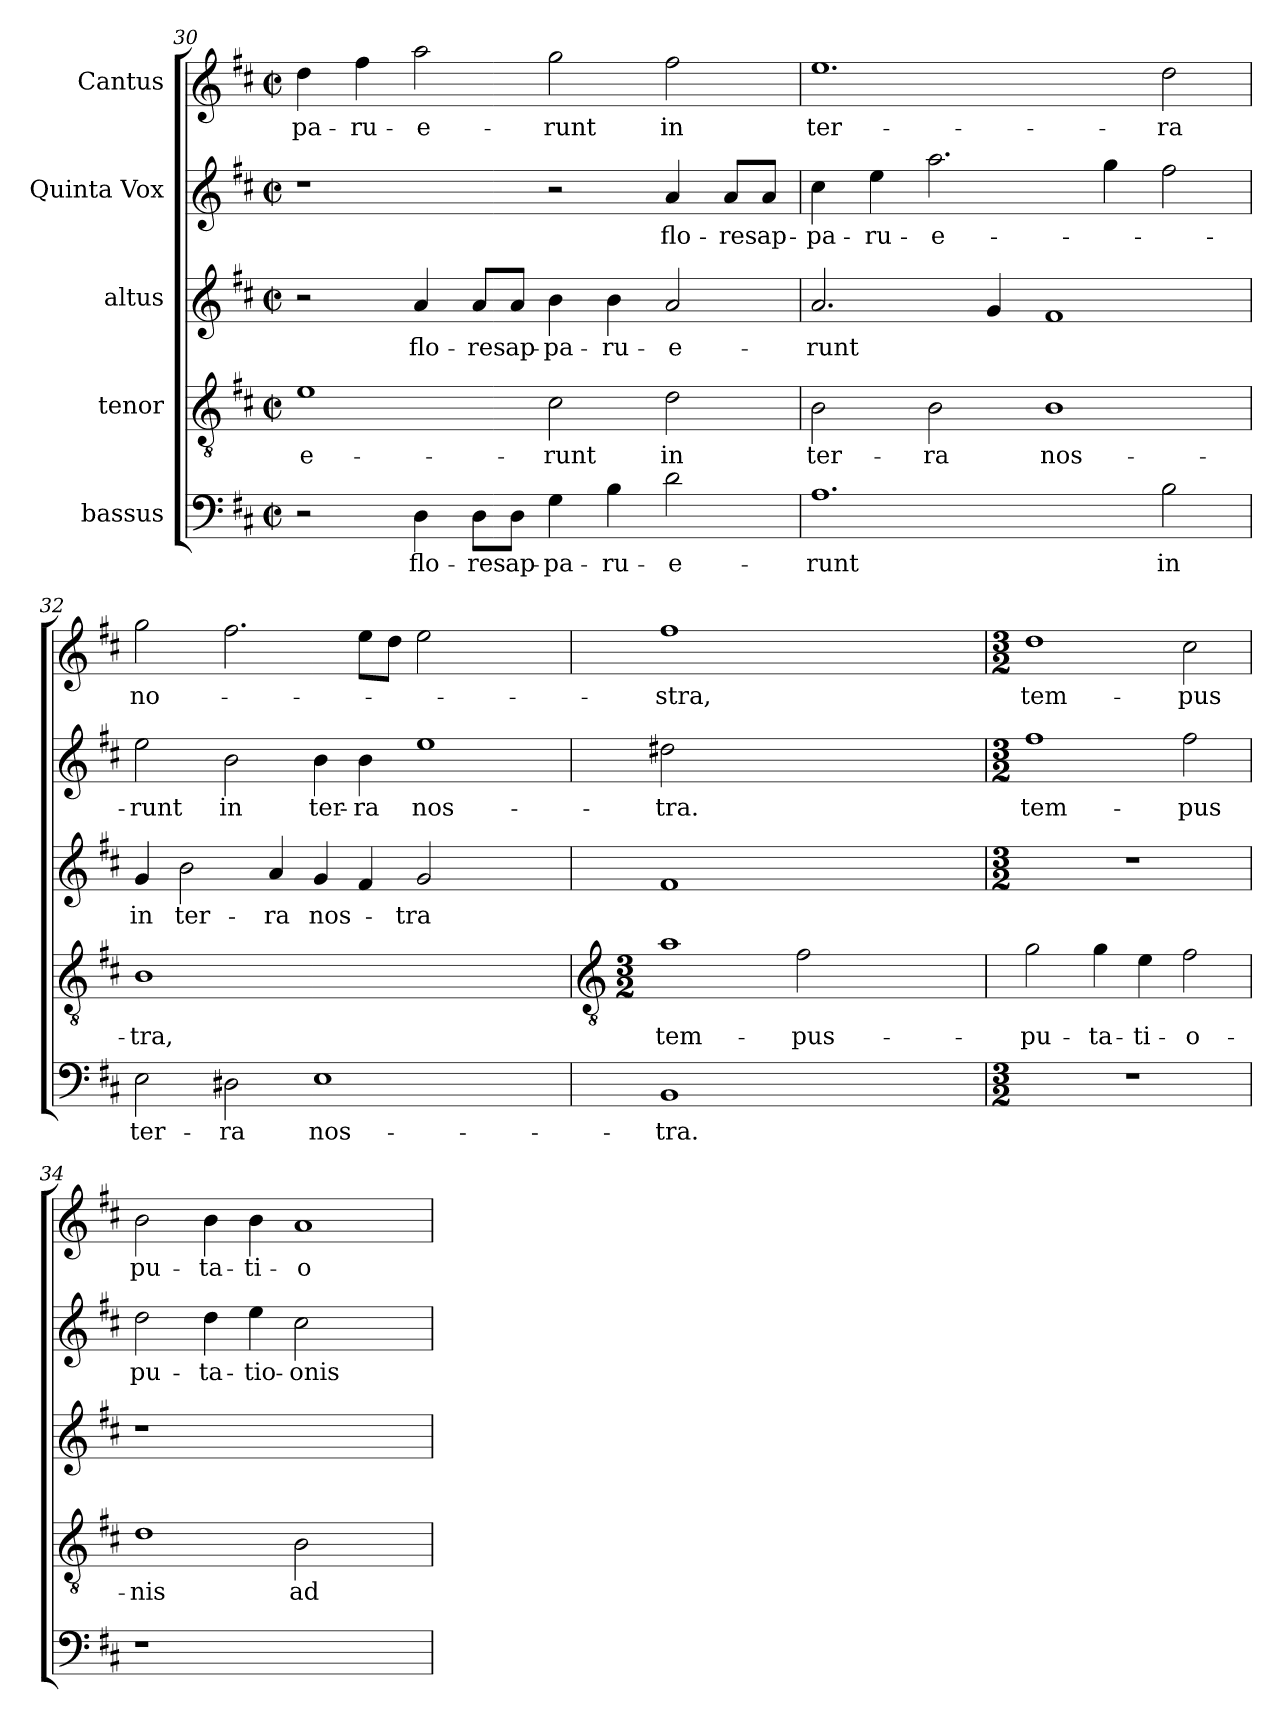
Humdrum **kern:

**kern	**text	**kern	**text	**kern	**text	**kern	**text	**kern	**text
*part5	*part5	*part4	*part4	*part3	*part3	*part2	*part2	*part1	*part1
*staff5	*staff5	*staff4	*staff4	*staff3	*staff3	*staff2	*staff2	*staff1	*staff1
*I"bassus	*	*I"tenor	*	*I"altus	*	*I"Quinta Vox	*	*I"Cantus	*
!!LO:LB:g=z
*clefF4	*	*clefGv2	*	*clefG2	*	*clefG2	*	*clefG2	*
*ITrd1c2	*	*ITrd1c2	*	*ITrd1c2	*	*ITrd1c2	*	*ITrd1c2	*
*k[]	*	*k[]	*	*k[]	*	*k[]	*	*k[]	*
*C:	*	*C:	*	*C:	*	*C:	*	*C:	*
*M4/2	*	*M4/2	*	*M4/2	*	*M4/2	*	*M4/2	*
*met(c|)	*	*met(c|)	*	*met(c|)	*	*met(c|)	*	*met(c|)	*
=30	=30	=30	=30	=30	=30	=30	=30	=30	=30
!	!	!	!LO:LY:b	!	!	!	!	!	!LO:LY:b
2r	.	1d	-e-	2r	.	1r	.	4cc	-pa-
!	!	!	!	!	!	!	!	!	!LO:LY:b
.	.	.	.	.	.	.	.	4ee	-ru-
!	!LO:LY:b	!	!	!	!LO:LY:b	!	!	!	!LO:LY:b
4C	flo-	.	.	4g	flo-	.	.	2gg	-e-
!	!LO:LY:b	!	!	!	!LO:LY:b	!	!	!	!
8CL	-res	.	.	8gL	-res	.	.	.	.
!	!LO:LY:b	!	!	!	!LO:LY:b	!	!	!	!
8CJ	ap-	.	.	8gJ	ap-	.	.	.	.
!	!LO:LY:b	!	!LO:LY:b	!	!LO:LY:b	!	!	!	!LO:LY:b
4F	-pa-	2B	-runt	4a	-pa-	2r	.	2ff	-runt
!	!LO:LY:b	!	!	!	!LO:LY:b	!	!	!	!
4A	-ru-	.	.	4a	-ru-	.	.	.	.
!	!LO:LY:b	!	!LO:LY:b	!	!LO:LY:b	!	!LO:LY:b	!	!LO:LY:b
2c	-e-	2c	in	2g	-e-	4g	flo-	2ee	in
!	!	!	!	!	!	!	!LO:LY:b	!	!
.	.	.	.	.	.	8gL	-res	.	.
!	!	!	!	!	!	!	!LO:LY:b	!	!
.	.	.	.	.	.	8gJ	ap-	.	.
=31	=31	=31	=31	=31	=31	=31	=31	=31	=31
!	!LO:LY:b	!	!LO:LY:b	!	!LO:LY:b	!	!LO:LY:b	!	!LO:LY:b
1.G	-runt	2A	ter-	2.g	-runt	4b	-pa-	1.dd	ter-
!	!	!	!	!	!	!	!LO:LY:b	!	!
.	.	.	.	.	.	4dd	-ru-	.	.
!	!	!	!LO:LY:b	!	!	!	!LO:LY:b	!	!
.	.	2A	-ra	.	.	2.gg	-e-	.	.
.	.	.	.	4f	.	.	.	.	.
!	!	!	!LO:LY:b	!	!	!	!	!	!
.	.	1A	nos-	1e	.	.	.	.	.
.	.	.	.	.	.	4ff	.	.	.
!	!LO:LY:b	!	!	!	!	!	!	!	!LO:LY:b
2A	in	.	.	.	.	2ee	.	2cc	-ra
=32	=32	=32	=32	=32	=32	=32	=32	=32	=32
!	!LO:LY:b	!	!LO:LY:b	!	!LO:LY:b	!	!LO:LY:b	!	!LO:LY:b
2D	ter-	1A	-tra,	4f	in	2dd	-runt	2ff	no-
!	!	!	!	!	!LO:LY:b	!	!	!	!
.	.	.	.	2a	ter-	.	.	.	.
!	!LO:LY:b	!	!	!	!	!	!LO:LY:b	!	!
2C#X	-ra	.	.	.	.	2a	in	2.ee	.
!	!	!	!	!	!LO:LY:b	!	!	!	!
.	.	.	.	4g	-ra	.	.	.	.
!	!LO:LY:b	!	!	!	!LO:LY:b	!	!LO:LY:b	!	!
1D	nos-	2ryy	.	4f	nos-	4a	ter-	.	.
!	!	!	!	!	!	!	!LO:LY:b	!	!
.	.	.	.	4e	.	4a	-ra	8ddL	.
.	.	.	.	.	.	.	.	8ccJ	.
!	!	!	!	!	!LO:LY:b	!	!LO:LY:b	!	!
.	.	8ryy	.	2f	-tra	1dd	nos-	2dd	.
.	.	4.ryy	.	.	.	.	.	.	.
2ryy	.	2ryy	.	2ryy	.	.	.	2ryy	.
!!LO:LB:g=z
=32A	=32A	=32A	=32A	=32A	=32A	=32A	=32A	=32A	=32A
*	*	*clefGv2	*	*	*	*	*	*	*
*	*	*M3/2	*	*	*	*	*	*	*
!	!LO:LY:b	!	!LO:LY:b	!	!	!	!LO:LY:b	!	!LO:LY:b
1AA	-tra.	1g	tem-	1e	.	2cc#X	-tra.	1ee	-stra,
.	.	.	.	.	.	2ryy	.	.	.
!	!	!	!LO:LY:b	!	!	!	!	!	!
1ryy	.	2e	-pus-	2ryy	.	8ryy	.	4ryy	.
.	.	.	.	.	.	4.ryy	.	.	.
.	.	.	.	.	.	.	.	2.ryy	.
.	.	2ryy	.	8ryy	.	2ryy	.	.	.
.	.	.	.	4.ryy	.	.	.	.	.
!!LO:LB:g=z
=33	=33	=33	=33	=33	=33	=33	=33	=33	=33
*M3/2	*	*	*	*M3/2	*	*M3/2	*	*M3/2	*
!LO:N:vis=1	!	!	!LO:LY:b	!LO:N:vis=1	!	!	!LO:LY:b	!	!LO:LY:b
1.r	.	2f	-pu-	1.r	.	1ee	tem-	1cc	tem-
!	!	!	!LO:LY:b	!	!	!	!	!	!
.	.	4f	-ta-	.	.	.	.	.	.
!	!	!	!LO:LY:b	!	!	!	!	!	!
.	.	4d	-ti-	.	.	.	.	.	.
!	!	!	!LO:LY:b	!	!	!	!LO:LY:b	!	!LO:LY:b
.	.	2e	-o-	.	.	2ee	-pus	2b	-pus
=34	=34	=34	=34	=34	=34	=34	=34	=34	=34
!LO:N:vis=1	!	!	!LO:LY:b	!LO:N:vis=1	!	!	!LO:LY:b	!	!LO:LY:b
1.r	.	1c	-nis	1.r	.	2cc	pu-	2a	pu-
!	!	!	!	!	!	!	!LO:LY:b	!	!LO:LY:b
.	.	.	.	.	.	4cc	-ta-	4a	-ta-
!	!	!	!	!	!	!	!LO:LY:b	!	!LO:LY:b
.	.	.	.	.	.	4dd	-tio-	4a	-ti-
!	!	!	!LO:LY:b	!	!	!	!LO:LY:b	!	!LO:LY:b
.	.	2A	ad-	.	.	2b	-onis	1g	-o-
2ryy	.	2ryy	.	2ryy	.	2ryy	.	.	.
=	=	=	=	=	=	=	=	=	=
*-	*-	*-	*-	*-	*-	*-	*-	*-	*-
